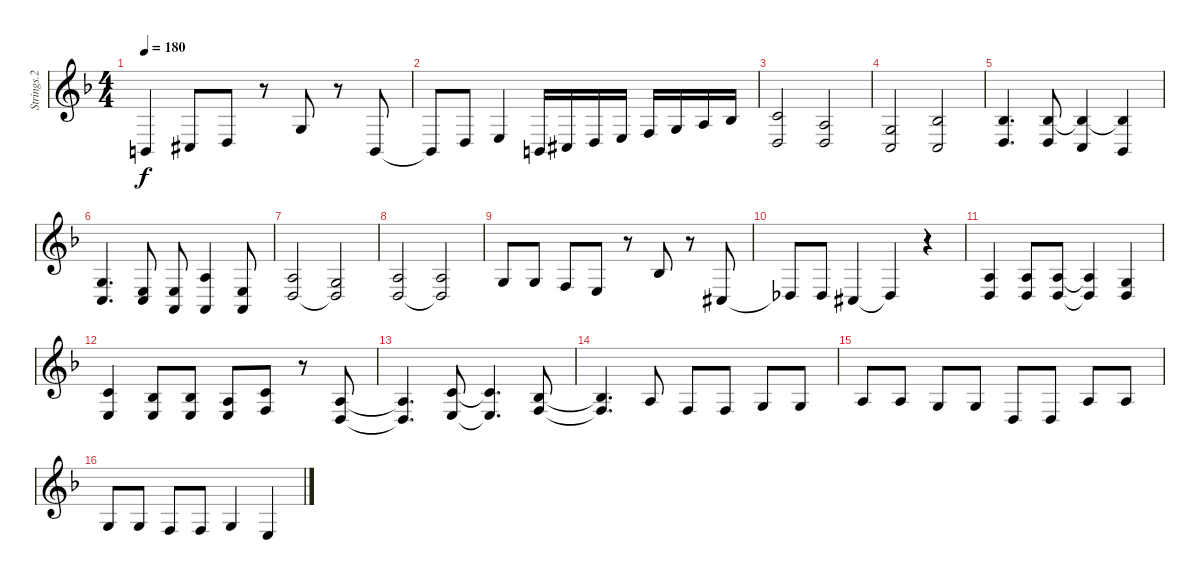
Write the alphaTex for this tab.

\track ("Strings.2" "Strings.2") {instrument synthstrings1}
\staff {score}
\tuning (E4 B3 G3 D3 A2 E2) {hide}
\ts (4 4)
\tempo 180
\clef g2
\ks f
2.5.4{dy f} 4.5{acc #}.8 0.4.8 r.8 0.3.8 r.8 2.5.8 |
2.5{t}.8 0.4.8 2.4.4 2.5.16 4.5{acc #}.16 0.4.16 2.4.16 3.4.16 0.3.16 2.3.16 3.3.16 |
(1.2 0.4).2 (2.3 0.4).2 |
(0.3 3.5).2 (3.3 3.5).2 |
(3.3 0.4).4{d} (3.3 0.4).8 (3.3{t} 3.5).4 (3.3{t} 1.5).4 |
(0.3 3.5).4{d} (2.4 3.5).8 (2.4 0.5).8 (2.3 0.5).4 (2.4 0.5).8 |
(2.3 0.4).2 (0.3 0.4{t}).2 |
(2.3 0.4).2 (2.3 0.4{t}).2 |
0.3.8 0.3.8 3.4.8 2.4.8 r.8 3.3.8 r.8 4.5{acc #}.8 |
4.5{t}.8 4.5.8 4.5{acc #}.4 4.5{t}.4 r.4 |
(2.3 0.4).4 (2.3 0.4).8 (2.3 0.4).8 (2.3{t} 0.4{t}).4 (0.3 0.4).4 |
(1.2 2.4).4 (3.3 2.4).8 (3.3 2.4).8 (2.3 2.4).8 (1.2 3.4).8 r.8 (2.3 0.4).8 |
(2.3{t} 0.4{t}).4{d} (1.2 2.4).8 (1.2{t} 2.4{t}).4{d} (3.3 3.4).8 |
(3.3{t} 3.4{t}).4{d} 2.3.8 3.4.8 3.4.8 0.3.8 0.3.8 |
2.3.8 2.3.8 0.3.8 0.3.8 0.4.8 0.4.8 2.3.8 2.3.8 |
0.3.8 0.3.8 3.4.8 3.4.8 0.3.4 2.4.4
